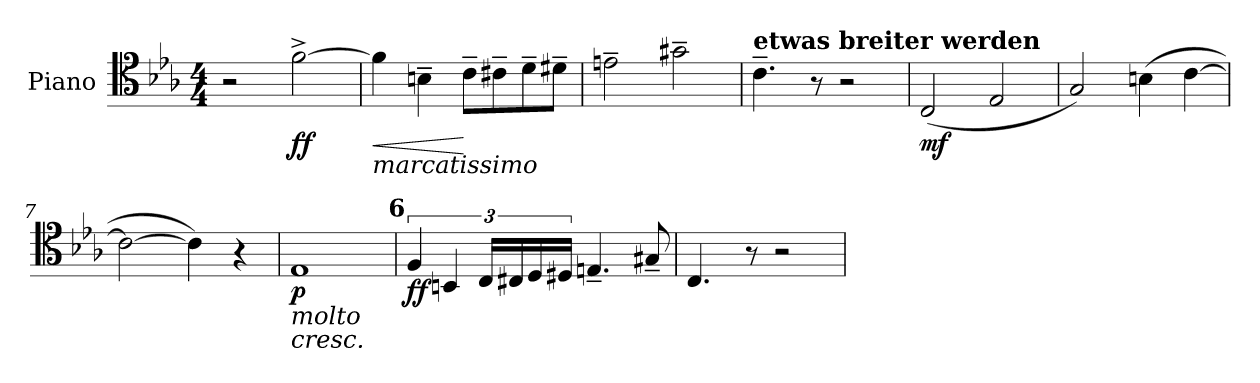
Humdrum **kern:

**kern	**dynam
*part1	*part1
*staff1	*staff1
*I"Piano	*
*I'Pno.	*
*clefC4	*
*k[b-e-a-]	*
*M4/4	*
*MM108	*
=1	=1
2r	.
!	!LO:DY:b
[2f^\	ff
=2	=2
!LO:TX:b:i:t=marcatissimo	!
!	!LO:HP:b
4f\]	<
4Bn~\	.
8c~\L	[
8c#X~\	.
8d~\	.
8d#X~\J	.
=3	=3
2en~\	.
2g#X~\	.
=4	=4
!LO:TX:a:B:t=etwas breiter werden	!
4.c~\	.
8r	.
2r	.
!!LO:LB:g=z
=5	=5
!	!LO:DY:b
(<2C/	mf
2E-/	.
=6	=6
2G/)	.
(>4Bn\	.
[4c\	.
=7	=7
2c\_	.
4c\])	.
4r	.
=8	=8
!LO:TX:b:i:t=molto	!
!LO:TX:b:i:t=cresc.	!
!	!LO:DY:b
1E-	p
!!LO:REH:place=s1:a:B:enc=none:fs=14:t=6
=9	=9
!	!LO:DY:b
6F/	ff
6BBn/	.
24C/LL	.
24C#X/	.
24D/	.
24D#X/JJ	.
4.En~/	.
8G#X~/	.
=10	=10
4.C/	.
8r	.
2r	.
=	=
*-	*-
